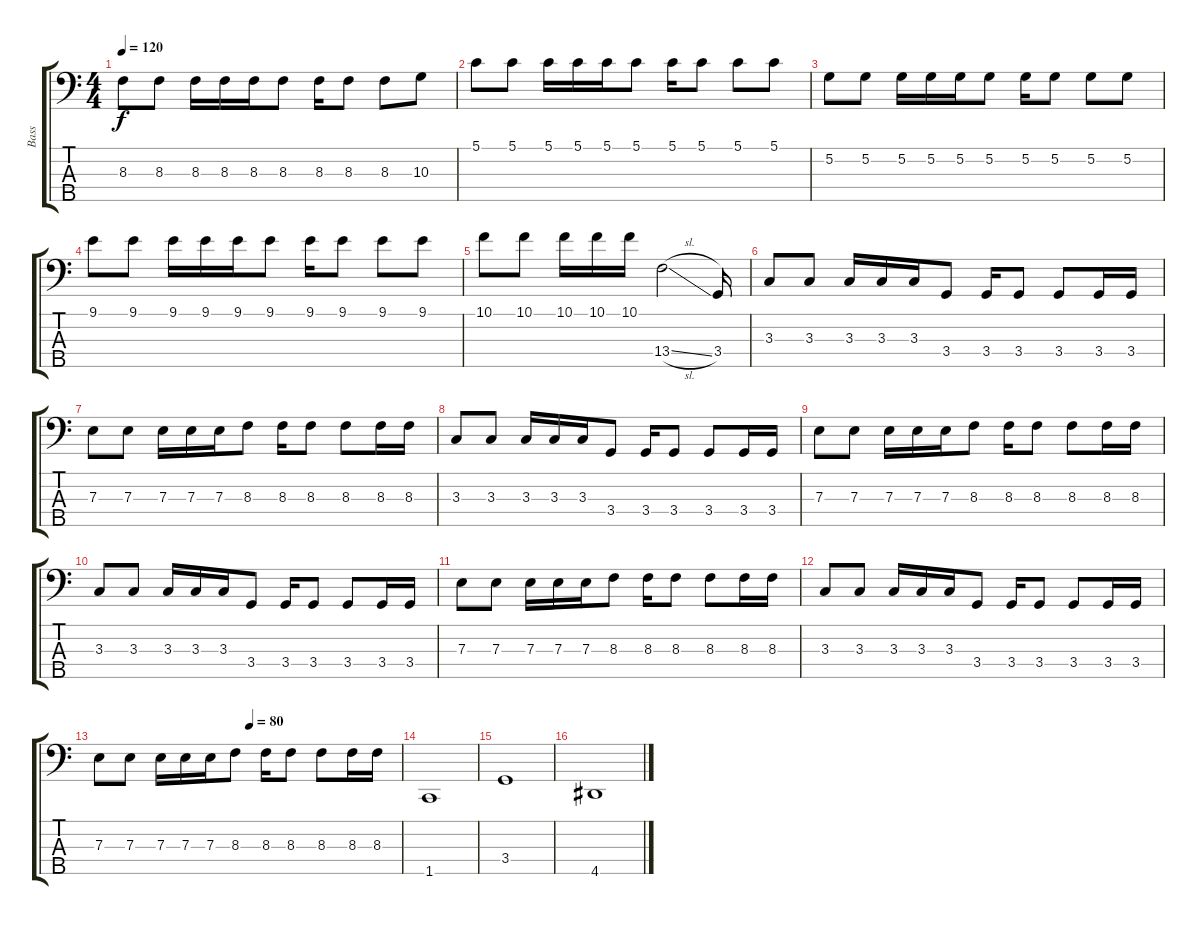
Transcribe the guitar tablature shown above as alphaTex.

\track ("Bass" "Bass") {instrument electricbassfinger}
\staff {score tabs}
\tuning (G2 D2 A1 E1 B0) {hide}
\ts (4 4)
\tempo 120
\clef f4
\ks c
8.3.8{dy f} 8.3.8 8.3.16 8.3.16 8.3.16 8.3.8 8.3.16 8.3.8 8.3.8 10.3.8 |
5.1.8 5.1.8 5.1.16 5.1.16 5.1.16 5.1.8 5.1.16 5.1.8 5.1.8 5.1.8 |
5.2.8 5.2.8 5.2.16 5.2.16 5.2.16 5.2.8 5.2.16 5.2.8 5.2.8 5.2.8 |
9.1.8 9.1.8 9.1.16 9.1.16 9.1.16 9.1.8 9.1.16 9.1.8 9.1.8 9.1.8 |
10.1.8 10.1.8 10.1.16 10.1.16 10.1.16 13.4{sl}.2 3.4.16 |
3.3.8 3.3.8 3.3.16 3.3.16 3.3.16 3.4.8 3.4.16 3.4.8 3.4.8 3.4.16 3.4.16 |
7.3.8 7.3.8 7.3.16 7.3.16 7.3.16 8.3.8 8.3.16 8.3.8 8.3.8 8.3.16 8.3.16 |
3.3.8 3.3.8 3.3.16 3.3.16 3.3.16 3.4.8 3.4.16 3.4.8 3.4.8 3.4.16 3.4.16 |
7.3.8 7.3.8 7.3.16 7.3.16 7.3.16 8.3.8 8.3.16 8.3.8 8.3.8 8.3.16 8.3.16 |
3.3.8 3.3.8 3.3.16 3.3.16 3.3.16 3.4.8 3.4.16 3.4.8 3.4.8 3.4.16 3.4.16 |
7.3.8 7.3.8 7.3.16 7.3.16 7.3.16 8.3.8 8.3.16 8.3.8 8.3.8 8.3.16 8.3.16 |
3.3.8 3.3.8 3.3.16 3.3.16 3.3.16 3.4.8 3.4.16 3.4.8 3.4.8 3.4.16 3.4.16 |
\tempo (80 0.5)
7.3.8 7.3.8 7.3.16 7.3.16 7.3.16 8.3.8 8.3.16 8.3.8 8.3.8 8.3.16 8.3.16 |
1.5.1 |
3.4.1 |
4.5.1
